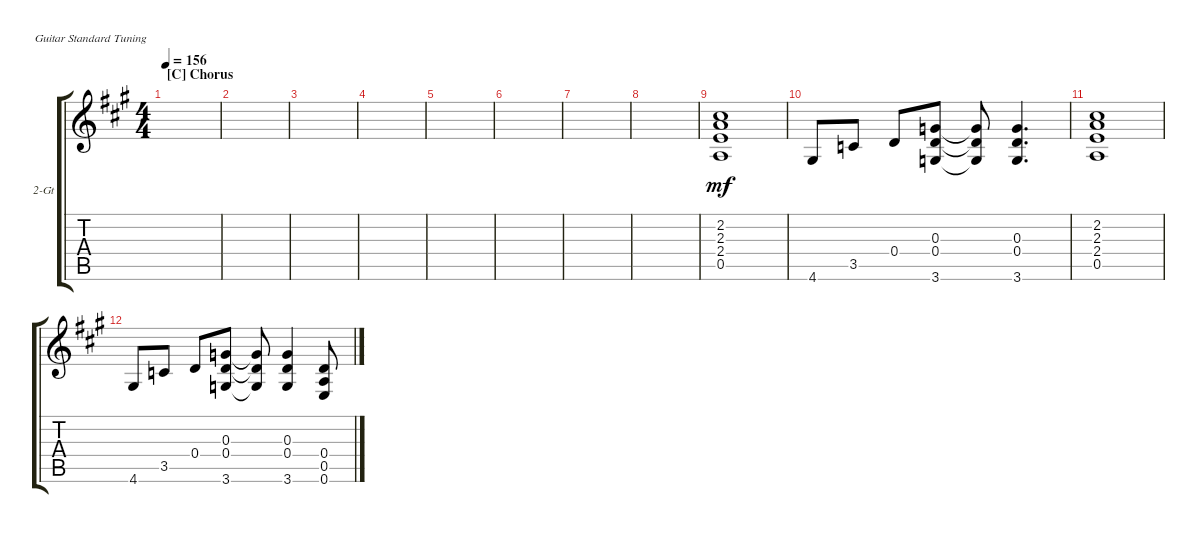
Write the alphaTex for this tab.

\defaultSystemsLayout 4
\bracketExtendMode groupsimilarinstruments
\firstSystemTrackNameOrientation horizontal
\otherSystemsTrackNameOrientation horizontal
\track ("2 Guitar" "2-Gt") {instrument distortionguitar}
\staff {score tabs}
\tuning (E4 B3 G3 D3 A2 E2)
\ts (4 4)
\section ("C" "Chorus")
\tempo 156
\clef g2
\scale
0.960908
\ks a
|
\scale
0.960908 |
\scale
1.07818 |
\scale
0.960908 |
\scale
0.960908 |
\scale
1.07818 |
\scale
0.960908 |
\scale
0.960908 |
\scale
1.07818 (2.2 2.3 2.4 0.5).1{dy mf} |
\scale
0.960908 4.6.8 3.5.8 0.4.8 (3.6 0.4 0.3).8 (3.6{t} 0.4{t} 0.3{t}).8 (3.6 0.4 0.3).4{d} |
\scale
0.960908 (2.2 2.3 2.4 0.5).1 |
\scale
1.07818 4.6.8 3.5.8 0.4.8 (3.6 0.4 0.3).8 (3.6{t} 0.4{t} 0.3{t}).8 (3.6 0.4 0.3).4 (0.6 0.5 0.4).8 |
\scale
0.960908 |
\scale
0.960908 |
\scale
1.07818 |
\scale
0.960908
